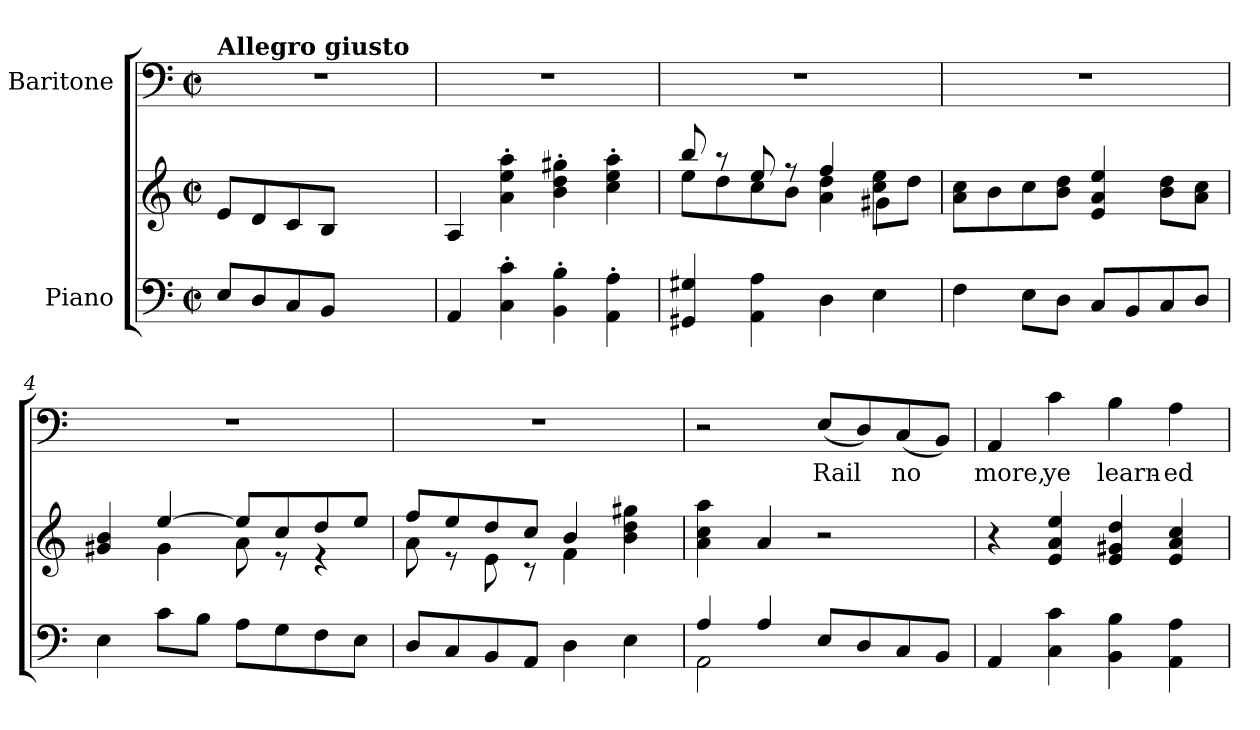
**kern	**kern	**kern	**text
*part2	*part2	*part1	*part1
*staff3	*staff2	*staff1	*staff1
*I"Piano	*	*I"Baritone	*
!!LO:PB:g=z
*clefF4	*clefG2	*clefF4	*
*k[]	*k[]	*k[]	*
*C:	*C:	*C:	*
*M2/2	*M2/2	*M2/2	*
*met(c|)	*met(c|)	*met(c|)	*
*MM120	*MM120	*MM120	*
=	=	=	=
!	!	!LO:TX:a:B:t=Allegro giusto	!
!	!	!LO:N:vis=1	!
8Ei/L	8ei/L	1r	.
8Di/	8di/	.	.
8Ci/	8ci/	.	.
8BBi/J	8Bi/J	.	.
2ryy	2ryy	.	.
=1	=1	=1	=1
4AAi/	4Ai/	1r	.
4Ci\' 4ci'	4ai\' 4eei' 4aai'	.	.
4BBi\' 4Bi'	4bi\' 4ddi' 4gg#Xi'	.	.
4AAi\' 4Ai'	4cci\' 4eei' 4aai'	.	.
=2	=2	=2	=2
*	*^	*	*
4GG#Xi/ 4G#Xi	8bbi/	8eei\L	1r	.
.	8r	8ddi\	.	.
4AAi\ 4Ai	8eei/	8cci\	.	.
.	8r	8bi\J	.	.
4Di\	4ffi/	4ai\ 4ddi	.	.
4Ei\	8cci\ 8eei\L	4g#Xi\	.	.
.	8ddi\J	.	.	.
*	*v	*v	*	*
=3	=3	=3	=3
4Fi\	8ai\ 8cci\L	1r	.
.	8bi\	.	.
8Ei\L	8cci\	.	.
8Di\J	8bi\ 8ddi\J	.	.
8Ci/L	4ei/ 4ai 4eei	.	.
8BBi/	.	.	.
8Ci/	8bi\ 8ddi\L	.	.
8Di/J	8ai\ 8cci\J	.	.
!!LO:LB:g=z
=4	=4	=4	=4
*	*^	*	*
4Ei\	4g#Xi/ 4bi	4ryy	1r	.
8ci\L	[4eei/	4g#i\	.	.
8Bi\J	.	.	.	.
8Ai\L	8eei/L]	8ai\	.	.
8Gi\	8cci/	8r	.	.
8Fi\	8ddi/	4r	.	.
8Ei\J	8eei/J	.	.	.
=5	=5	=5	=5	=5
8Di/L	8ffi/L	8ai\	1r	.
8Ci/	8eei/	8r	.	.
8BBi/	8ddi/	8ei\	.	.
8AAi/J	8cci/J	8r	.	.
4Di\	4bi/	4fi\	.	.
4Ei\	4bi\ 4ddi 4gg#Xi	4ryy	.	.
*	*v	*v	*	*
=6	=6	=6	=6
*^	*	*	*
4Ai/	2AAi\	4ai\ 4cci 4aai	2r	.
4Ai/	.	4ai/	.	.
!	!	!	!	!LO:LY:b:color=#000000
8Ei/L	2ryy	2r	(8Ei/L	Rail
8Di/	.	.	8Di/)	.
!	!	!	!	!LO:LY:b:color=#000000
8Ci/	.	.	(8Ci/	no
8BBi/J	.	.	8BBi/J)	.
*v	*v	*	*	*
=7	=7	=7	=7
!	!	!	!LO:LY:b:color=#000000
4AAi/	4r	4AAi/	more,
!	!	!	!LO:LY:b:color=#000000
4Ci\ 4ci	4ei/ 4ai 4eei	4ci\	ye
!	!	!	!LO:LY:b:color=#000000
4BBi\ 4Bi	4ei/ 4g#Xi 4ddi	4Bi\	learn-
!	!	!	!LO:LY:b:color=#000000
4AAi\ 4Ai	4ei/ 4ai 4cci	4Ai\	-ed
=	=	=	=
*-	*-	*-	*-
